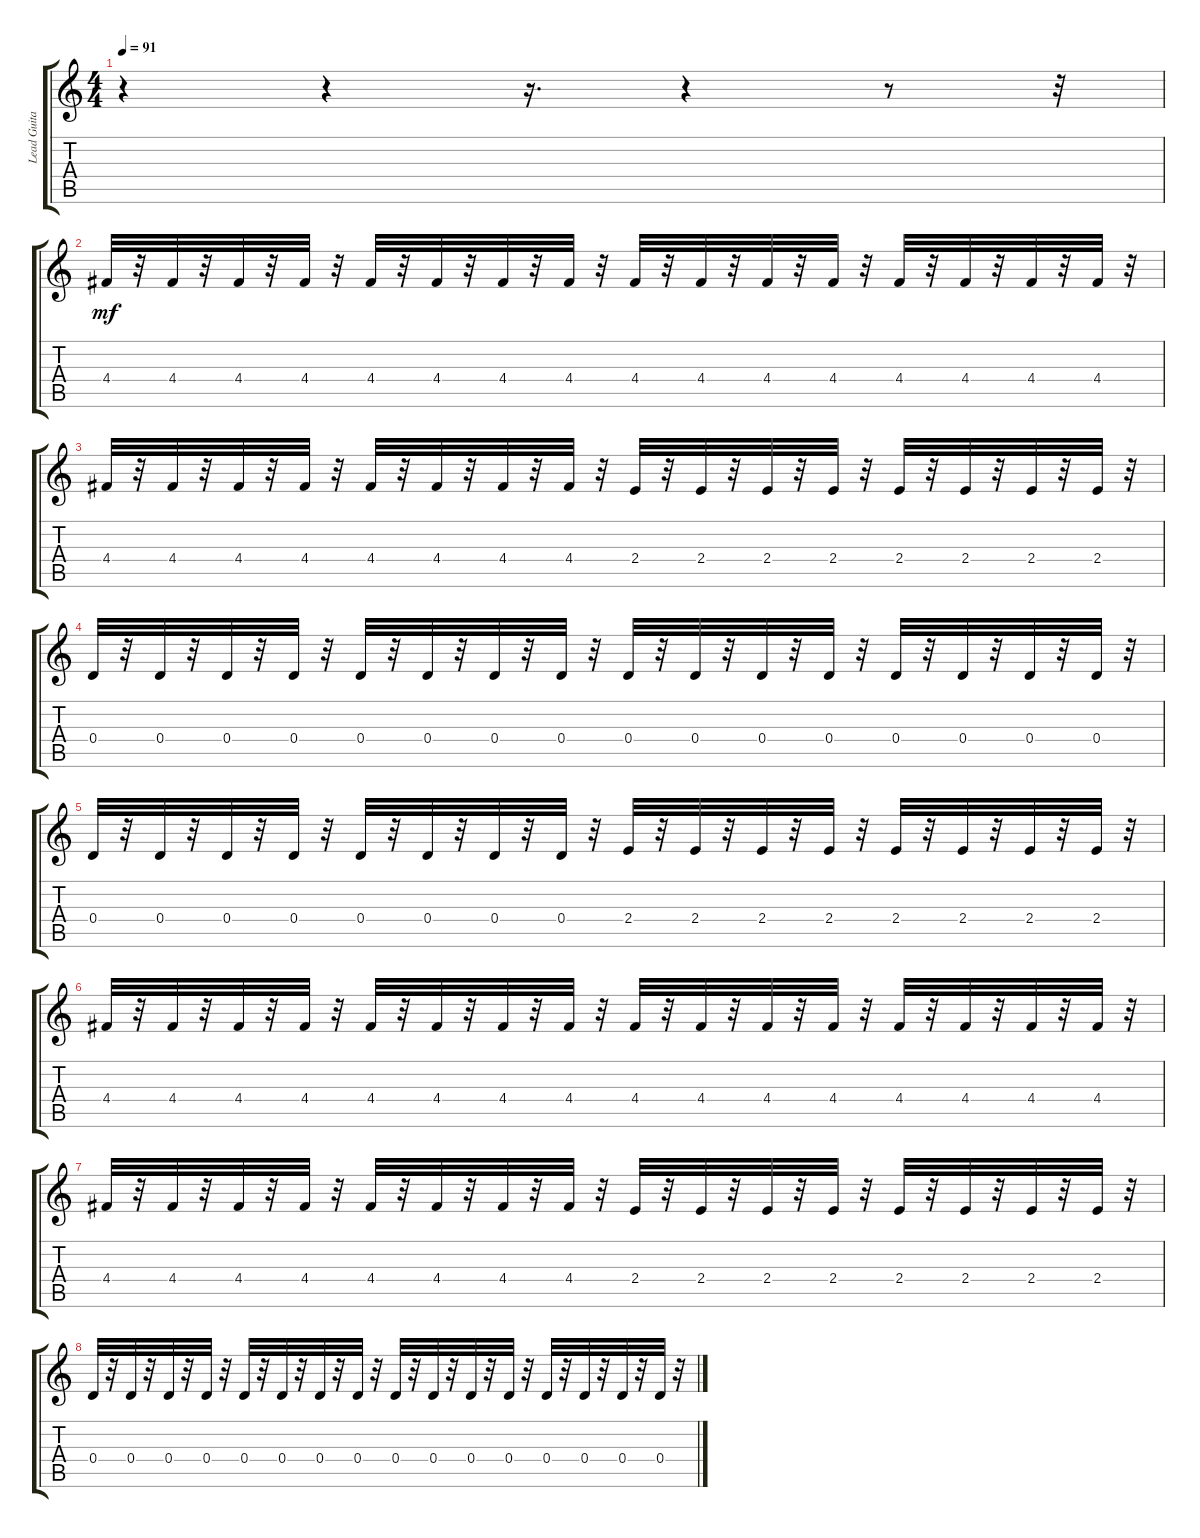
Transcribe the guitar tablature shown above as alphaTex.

\track ("Lead Guitar" "Lead Guita") {instrument overdrivenguitar}
\staff {score tabs}
\tuning (E4 B3 G3 D3 A2 E2) {hide}
\ts (4 4)
\tempo 91
\clef g2
\ks c
r.4{dy mf instrument overdrivenguitar} r.4 r.16{d} r.4 r.8 r.32 |
4.4.32 r.32 4.4.32 r.32 4.4.32 r.32 4.4.32 r.32 4.4.32 r.32 4.4.32 r.32 4.4.32 r.32 4.4.32 r.32 4.4.32 r.32 4.4.32 r.32 4.4.32 r.32 4.4.32 r.32 4.4.32 r.32 4.4.32 r.32 4.4.32 r.32 4.4.32 r.32 |
4.4.32 r.32 4.4.32 r.32 4.4.32 r.32 4.4.32 r.32 4.4.32 r.32 4.4.32 r.32 4.4.32 r.32 4.4.32 r.32 2.4.32 r.32 2.4.32 r.32 2.4.32 r.32 2.4.32 r.32 2.4.32 r.32 2.4.32 r.32 2.4.32 r.32 2.4.32 r.32 |
0.4.32 r.32 0.4.32 r.32 0.4.32 r.32 0.4.32 r.32 0.4.32 r.32 0.4.32 r.32 0.4.32 r.32 0.4.32 r.32 0.4.32 r.32 0.4.32 r.32 0.4.32 r.32 0.4.32 r.32 0.4.32 r.32 0.4.32 r.32 0.4.32 r.32 0.4.32 r.32 |
0.4.32 r.32 0.4.32 r.32 0.4.32 r.32 0.4.32 r.32 0.4.32 r.32 0.4.32 r.32 0.4.32 r.32 0.4.32 r.32 2.4.32 r.32 2.4.32 r.32 2.4.32 r.32 2.4.32 r.32 2.4.32 r.32 2.4.32 r.32 2.4.32 r.32 2.4.32 r.32 |
4.4.32 r.32 4.4.32 r.32 4.4.32 r.32 4.4.32 r.32 4.4.32 r.32 4.4.32 r.32 4.4.32 r.32 4.4.32 r.32 4.4.32 r.32 4.4.32 r.32 4.4.32 r.32 4.4.32 r.32 4.4.32 r.32 4.4.32 r.32 4.4.32 r.32 4.4.32 r.32 |
4.4.32 r.32 4.4.32 r.32 4.4.32 r.32 4.4.32 r.32 4.4.32 r.32 4.4.32 r.32 4.4.32 r.32 4.4.32 r.32 2.4.32 r.32 2.4.32 r.32 2.4.32 r.32 2.4.32 r.32 2.4.32 r.32 2.4.32 r.32 2.4.32 r.32 2.4.32 r.32 |
0.4.32 r.32 0.4.32 r.32 0.4.32 r.32 0.4.32 r.32 0.4.32 r.32 0.4.32 r.32 0.4.32 r.32 0.4.32 r.32 0.4.32 r.32 0.4.32 r.32 0.4.32 r.32 0.4.32 r.32 0.4.32 r.32 0.4.32 r.32 0.4.32 r.32 0.4.32 r.32
